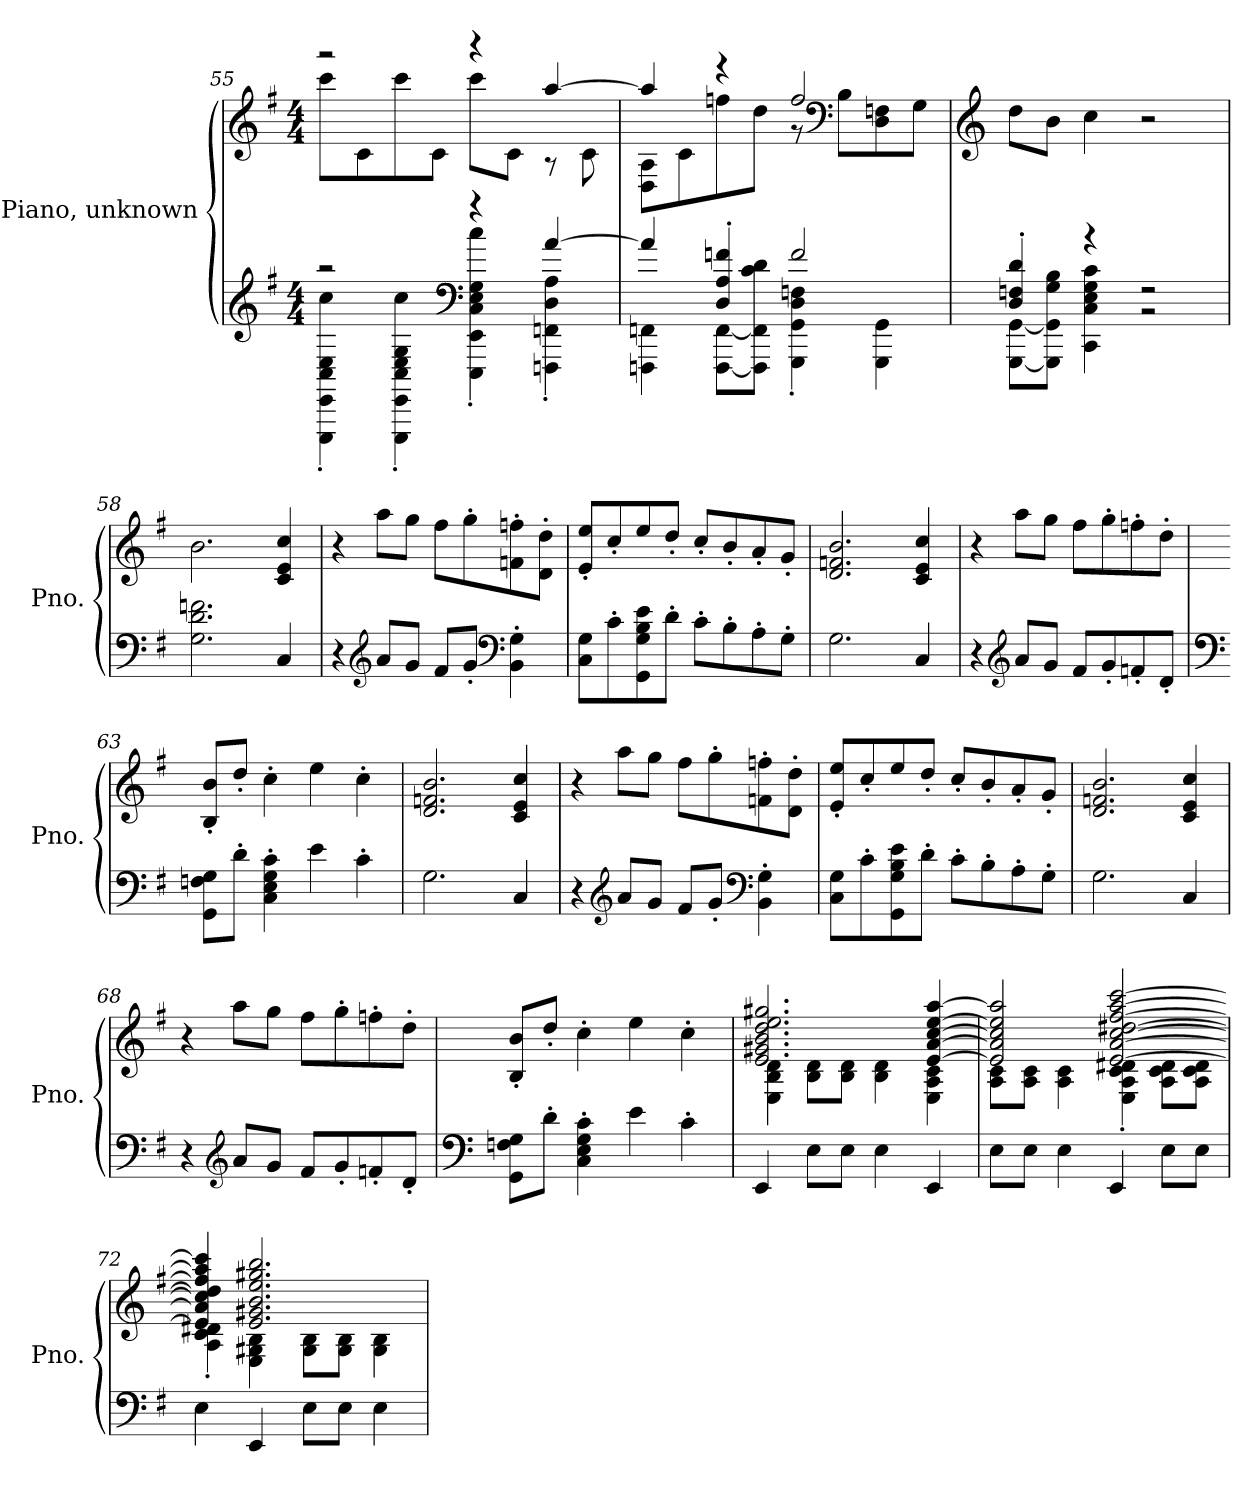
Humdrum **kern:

**kern	**kern
*part1	*part1
*staff2	*staff1
*I"Piano, unknown	*
*I'Pno.	*
*clefG2	*clefG2
*k[f#]	*k[f#]
*M4/4	*M4/4
=55	=55
*^	*^
2r	4EEE\' 4EE\' 4C\' 4E\' 4cc\'	2r	8ccc\L
.	.	.	8c\
.	4EEE\' 4EE\' 4C\' 4E\' 4G\' 4cc\'	.	8ccc\
.	.	.	8c\J
*clefF4	*	*	*
4r	4EEE\' 4EE\' 4C\' 4E\' 4G\' 4cc\'	4r	8ccc\L
.	.	.	8c\J
[4a/	4FFFn\' 4FFn\' 4D\' 4A\'	[4aa/	8r
.	.	.	8c\
=56	=56	=56	=56
4a/]	4FFFn\ 4FFn\	4aa/]	8D\ 8A\L
.	.	.	8c\
4D/' 4A/' 4fn/'	[8FFF\ [8FF\L	4r	8ffn\
.	8FFF\] 8FF\] 8c\ 8d\J	.	8dd\J
2f/	4GGG\' 4GG\' 4D\' 4Fn\'	2ff/	8r
*	*	*clefF4	*
.	.	.	8B\L
.	4GGG\ 4GG\	.	8D\ 8Fn\
.	.	.	8G\J
*	*	*v	*v
=57	=57	=57
*	*	*clefG2
4D/' 4Fn/' 4d/'	[8GGG\ [8GG\L	8dd\L
.	8GGG\] 8GG\] 8G\ 8B\J	8b\J
4r	4CC\ 4C\ 4E\ 4G\ 4c\	4cc\
2r	2r	2r
*v	*v	*
!!LO:LB:g=z
=58	=58
2.G\ 2.d\ 2.fn\	2.b\
4C/	4c/ 4e/ 4cc/
=59	=59
4r	4r
*clefG2	*
8a/L	8aa\L
8g/J	8gg\J
8f#/L	8ff#\L
8g'/J	8gg'\
*clefF4	*
4BB\' 4G\'	8fn\' 8ffn\'
.	8d\' 8dd\'J
=60	=60
8C\ 8G\L	8e/' 8ee/'L
8c'\	8cc'/
8GG\ 8G\ 8B\ 8e\	8ee/
8d'\J	8dd'/J
8c'\L	8cc'/L
8B'\	8b'/
8A'\	8a'/
8G'\J	8g'/J
=61	=61
2.G\	2.d/ 2.fn/ 2.b/
4C/	4c/ 4e/ 4cc/
=62	=62
4r	4r
*clefG2	*
8a/L	8aa\L
8g/J	8gg\J
8f#/L	8ff#\L
8g'/	8gg'\
8fn'/	8ffn'\
8d'/J	8dd'\J
!!LO:LB:g=z
=63	=63
*clefF4	*
8GG\ 8Fn\ 8G\L	8B/' 8b/'L
8d'\J	8dd'/J
4C\' 4E\' 4G\' 4c\'	4cc'\
4e\	4ee\
4c'\	4cc'\
=64	=64
2.G\	2.d/ 2.fn/ 2.b/
4C/	4c/ 4e/ 4cc/
=65	=65
4r	4r
*clefG2	*
8a/L	8aa\L
8g/J	8gg\J
8f#/L	8ff#\L
8g'/J	8gg'\
*clefF4	*
4BB\' 4G\'	8fn\' 8ffn\'
.	8d\' 8dd\'J
=66	=66
8C\ 8G\L	8e/' 8ee/'L
8c'\	8cc'/
8GG\ 8G\ 8B\ 8e\	8ee/
8d'\J	8dd'/J
8c'\L	8cc'/L
8B'\	8b'/
8A'\	8a'/
8G'\J	8g'/J
=67	=67
2.G\	2.d/ 2.fn/ 2.b/
4C/	4c/ 4e/ 4cc/
!!LO:LB:g=z
=68	=68
4r	4r
*clefG2	*
8a/L	8aa\L
8g/J	8gg\J
8f#/L	8ff#\L
8g'/	8gg'\
8fn'/	8ffn'\
8d'/J	8dd'\J
=69	=69
*clefF4	*
8GG\ 8Fn\ 8G\L	8B/' 8b/'L
8d'\J	8dd'/J
4C\' 4E\' 4G\' 4c\'	4cc'\
4e\	4ee\
4c'\	4cc'\
=70	=70
*	*^
4EE/	2.e/ 2.g#X/ 2.b/ 2.dd/ 2.ee/ 2.gg#X/	4E\ 4B\ 4d\
8E\L	.	8B\ 8d\L
8E\J	.	8B\ 8d\J
4E\	.	4B\ 4d\
4EE/	[4e/ [4a/ [4cc/ [4ee/ [4aa/	4E\ 4A\ 4c\
=71	=71	=71
8E\L	2e/] 2a/] 2cc/] 2ee/] 2aa/]	8A\ 8c\L
8E\J	.	8A\ 8c\J
4E\	.	4A\ 4c\
4EE/	[2e/ [2a/ [2cc/ [2dd#X/ [2ff#/ [2aa/ [2ccc/	4E\' 4A\' 4c\' 4d#X\'
8E\L	.	8A\ 8c\ 8d#\L
8E\J	.	8A\ 8c\ 8d#\J
!!LO:LB:g=z	!!
=72	=72	=72
4E\	4e/] 4a/] 4cc/] 4dd#/] 4ff#/] 4aa/] 4ccc/]	4A\' 4c\' 4d#X\'
4EE/	2.e/ 2.g#X/ 2.b/ 2.ee/ 2.gg#X/ 2.bb/	4E\ 4G#X\ 4B\
8E\L	.	8G#\ 8B\L
8E\J	.	8G#\ 8B\J
4E\	.	4G#\ 4B\
*	*v	*v
=	=
*-	*-
